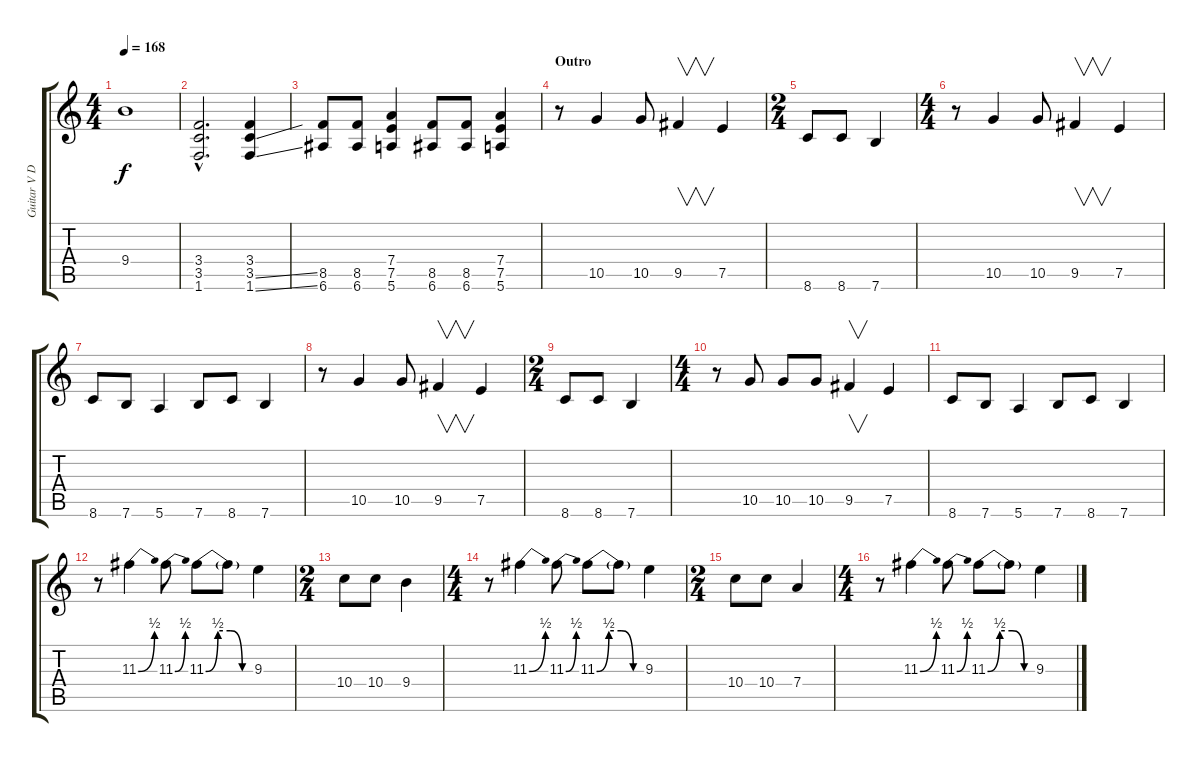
\track ("Guitar V Distortion" "Guitar V D") {instrument distortionguitar}
\staff {score tabs}
\tuning (E4 B3 G3 D3 A2 E2) {hide}
\ts (4 4)
\tempo 168
\clef g2
\ks c
9.4{t}.1{dy f} |
(3.4{hac} 3.5{hac} 1.6{hac}).2{d volume 14} (3.4 3.5{ss} 1.6{ss}).4 |
(8.5 6.6).8 (8.5 6.6).8 (7.4 7.5 5.6).4 (8.5 6.6).8 (8.5 6.6).8 (7.4 7.5 5.6).4 |
\section ("" "Outro")
r.8 10.5.4 10.5.8 9.5.4{v} 7.5.4 |
\ts (2 4)
8.6.8 8.6.8 7.6.4 |
\ts (4 4)
r.8 10.5.4 10.5.8 9.5.4{v} 7.5.4 |
8.6.8 7.6.8 5.6.4 7.6.8 8.6.8 7.6.4 |
r.8 10.5.4 10.5.8 9.5.4{v} 7.5.4 |
\ts (2 4)
8.6.8 8.6.8 7.6.4 |
\ts (4 4)
r.8 10.5.8 10.5.8 10.5.8 9.5.4{v} 7.5.4 |
8.6.8 7.6.8 5.6.4 7.6.8 8.6.8 7.6.4 |
r.8 11.3{be (bend 0 0 60 2)}.4 11.3{be (bend 0 0 60 2)}.8 11.3{be (custom 0 0 15 2 30 2 45 0 60 0)}.8 11.3{t}.8 9.3.4 |
\ts (2 4)
10.4.8 10.4.8 9.4.4 |
\ts (4 4)
r.8 11.3{be (bend 0 0 60 2)}.4 11.3{be (bend 0 0 60 2)}.8 11.3{be (custom 0 0 15 2 30 2 45 0 60 0)}.8 11.3{t}.8 9.3.4 |
\ts (2 4)
10.4.8 10.4.8 7.4.4 |
\ts (4 4)
r.8 11.3{be (bend 0 0 60 2)}.4 11.3{be (bend 0 0 60 2)}.8 11.3{be (custom 0 0 15 2 30 2 45 0 60 0)}.8 11.3{t}.8 9.3.4
